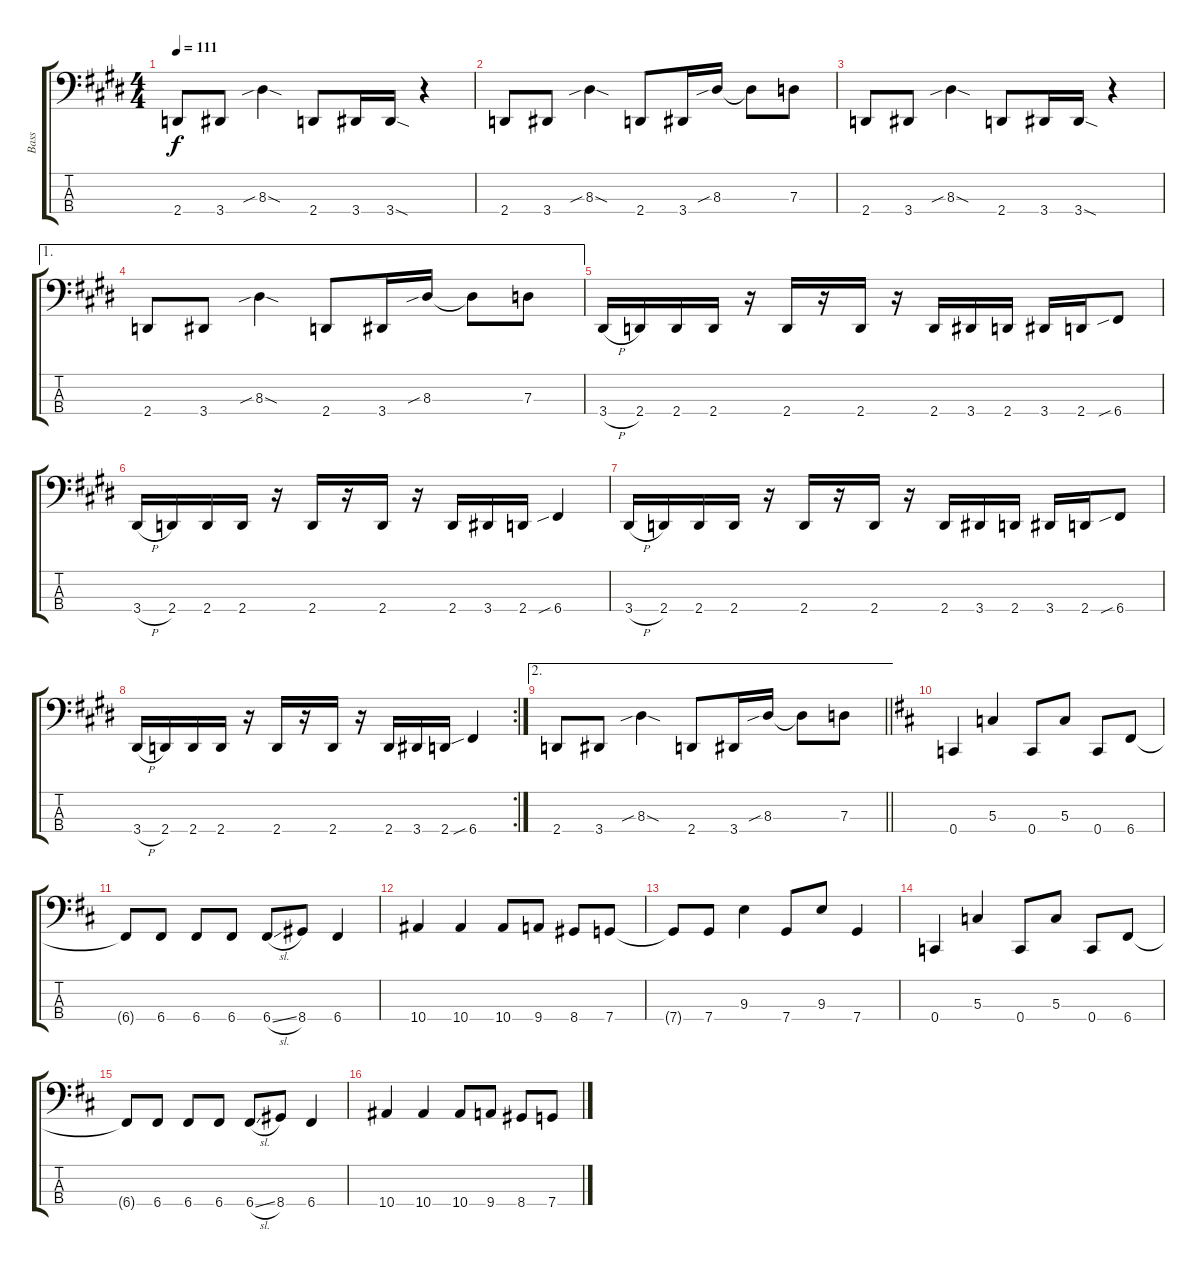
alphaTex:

\track ("Bass" "Bass") {instrument electricbasspick}
\staff {score tabs}
\tuning (F2 C2 G1 C1) {hide}
\ts (4 4)
\section ("" " ")
\tempo 111
\clef f4
\ks c#minor
2.4.8{dy f} 3.4.8 8.3{sib sod}.4 2.4.8 3.4.16 3.4{sod}.16 r.4 |
\ks e
2.4.8 3.4.8 8.3{sib sod}.4 2.4.8 3.4.16 8.3{sib}.16 8.3{t}.8 7.3.8 |
\ks c#minor
2.4.8 3.4.8 8.3{sib sod}.4 2.4.8 3.4.16 3.4{sod}.16 r.4 |
\ae 1
2.4.8 3.4.8 8.3{sib sod}.4 2.4.8 3.4.16 8.3{sib}.16 8.3{t}.8 7.3.8 |
\ks e
3.4{h}.16 2.4.16 2.4.16 2.4.16 r.16 2.4.16 r.16 2.4.16 r.16 2.4.16 3.4.16 2.4.16 3.4.16 2.4.16 6.4{sib}.8 |
\ks c#minor
3.4{h}.16 2.4.16 2.4.16 2.4.16 r.16 2.4.16 r.16 2.4.16 r.16 2.4.16 3.4.16 2.4.16 6.4{sib}.4 |
3.4{h}.16 2.4.16 2.4.16 2.4.16 r.16 2.4.16 r.16 2.4.16 r.16 2.4.16 3.4.16 2.4.16 3.4.16 2.4.16 6.4{sib}.8 |
\rc 2
\ks e
3.4{h}.16 2.4.16 2.4.16 2.4.16 r.16 2.4.16 r.16 2.4.16 r.16 2.4.16 3.4.16 2.4.16 6.4{sib}.4 |
\ae 2
\barLineRight lightlight
\ks c#minor
2.4.8 3.4.8 8.3{sib sod}.4 2.4.8 3.4.16 8.3{sib}.16 8.3{t}.8 7.3.8 |
\section ("" " ")
\ks d
0.4.4 5.3.4 0.4.8 5.3.8 0.4.8 6.4.8 |
6.4{t}.8 6.4.8 6.4.8 6.4.8 6.4{sl}.8 8.4.8 6.4.4 |
10.4.4 10.4.4 10.4.8 9.4.8 8.4.8 7.4.8 |
7.4{t}.8 7.4.8 9.3.4 7.4.8 9.3.8 7.4.4 |
0.4.4 5.3.4 0.4.8 5.3.8 0.4.8 6.4.8 |
6.4{t}.8 6.4.8 6.4.8 6.4.8 6.4{sl}.8 8.4.8 6.4.4 |
10.4.4 10.4.4 10.4.8 9.4.8 8.4.8 7.4.8
